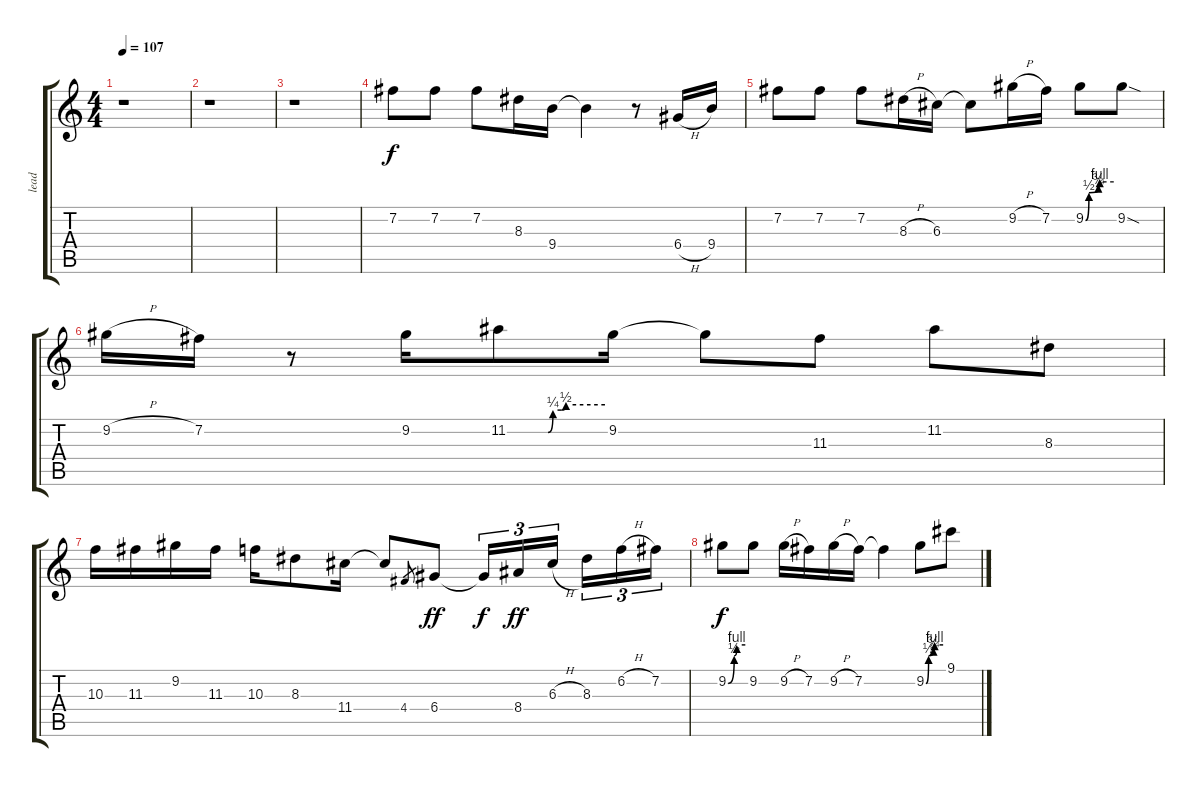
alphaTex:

\track ("lead" "lead") {instrument overdrivenguitar}
\staff {score tabs}
\tuning (E4 B3 G3 D3 A2 E2) {hide}
\ts (4 4)
\tempo 107
\clef g2
\ks c
r.1{dy f instrument overdrivenguitar} |
r.1 |
r.1 |
7.2.8 7.2.8 7.2.8 8.3.16 9.4.16 9.4{t}.4 r.8 6.4{h}.16 9.4.16 |
7.2.8 7.2.8 7.2.8 8.3{h}.16 6.3.16 6.3{t}.8 9.2{h}.16 7.2.16 9.2{be (custom 0 0 7 2 27 3 30 4 60 4)}.8 9.2{sod}.8 |
9.2{h}.16 7.2.16 r.8 9.2.16 11.2{be (custom 0 0 25 0 28 1 33 1 36 2 60 2)}.8 9.2.16 9.2{t}.8 11.3.8 11.2.8 8.3.8 |
10.3.16 11.3.16 9.2.16 11.3.16 10.3.16 8.3.8 11.4.16 11.4{t}.8 4.4.8{gr} 6.4.8{dy ff} 6.4{t}.16{tu (3 2) dy f} 8.4.16{tu (3 2) dy ff} 6.3{h}.16{tu (3 2)} 8.3.16{tu (3 2)} 6.2{h}.16{tu (3 2)} 7.2.16{tu (3 2)} |
9.2{be (custom 0 0 21 2 30 4 60 4)}.8{dy f} 9.2.8 9.2{h}.16 7.2.16 9.2{h}.16 7.2.16 7.2{t}.4 9.2{be (custom 0 0 9 2 26 3 30 4 60 4)}.8 9.1.8
